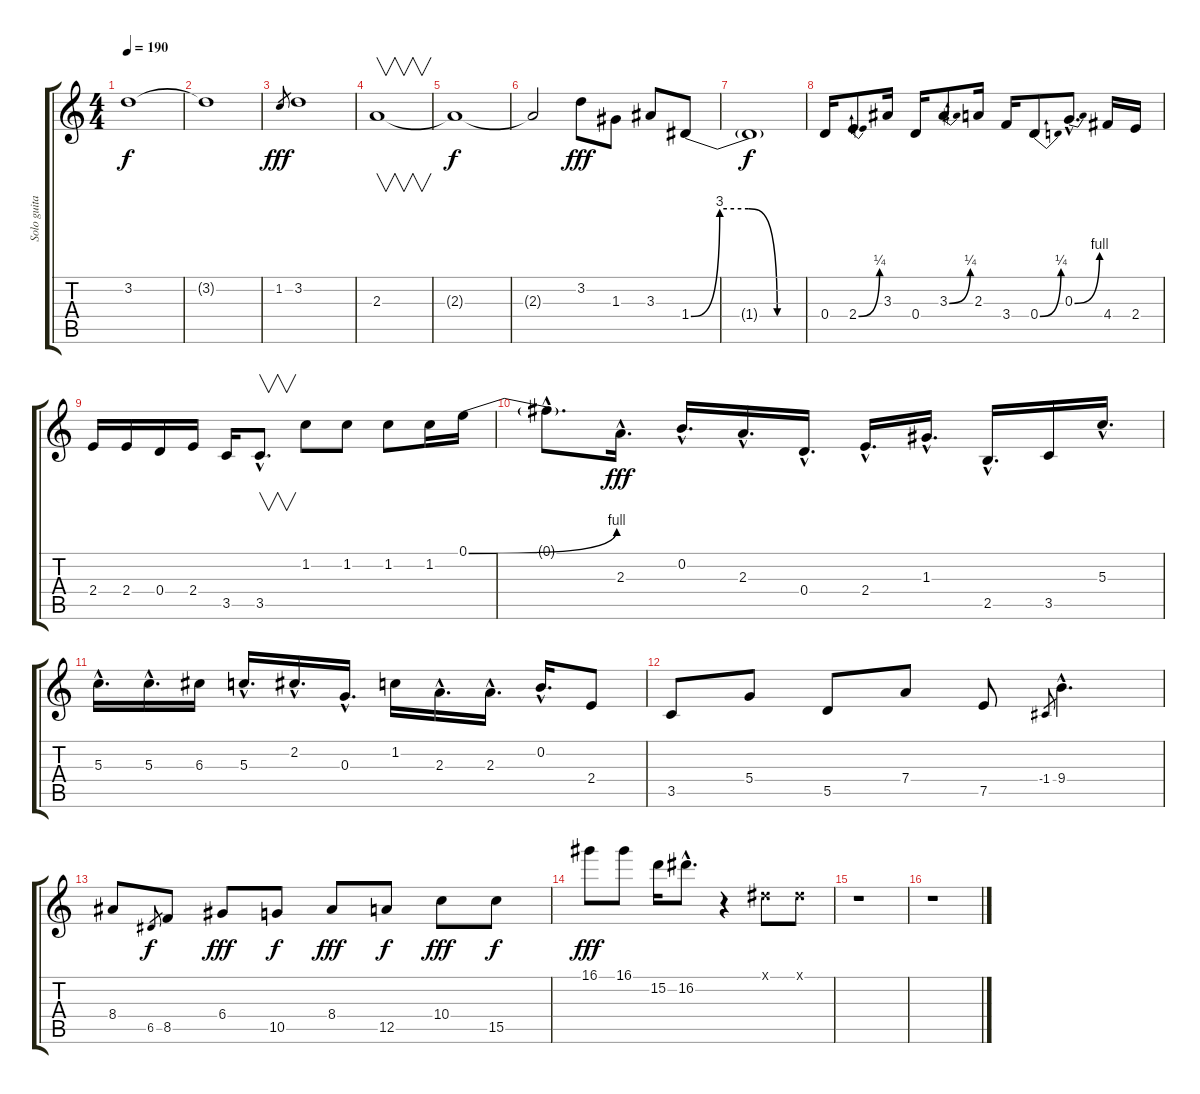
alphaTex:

\track ("Solo guitar" "Solo guita") {instrument overdrivenguitar}
\staff {score tabs}
\tuning (E4 B3 G3 D3 A2 E2) {hide}
\ts (4 4)
\tempo 190
\clef g2
\ks c
3.2{t}.1{dy f} |
3.2{t}.1 |
1.2.8{gr dy fff} 3.2.1 |
2.3.1{v} |
2.3{t}.1{dy f} |
2.3{t}.2 3.2.8{dy fff} 1.3.8 3.3.8 1.4{be (custom 0 0 15 12 30 12 45 0 60 0)}.8 |
1.4{t}.1{dy f} |
0.4.16 2.4{be (bend 0 0 60 1)}.8 3.3.16 0.4.16 3.3{be (bend 0 0 60 1)}.8 2.3.16 3.4.16 0.4{be (bend 0 0 60 1)}.8 0.3{be (bend 0 0 60 4) hac}.8{d} 4.4.16 2.4.16 |
2.4.16 2.4.16 0.4.16 2.4.16 3.5.16 3.5{hac}.8{v d} 1.2.8 1.2.8 1.2.8 1.2.16 0.1{be (bend 0 0 60 4)}.16 |
0.1{hac t}.8{d} 2.3{hac}.16{d dy fff} 0.2{hac}.16{d} 2.3{hac}.16{d} 0.4{hac}.16{d} 2.4{hac}.16{d} 1.3{hac}.16{d} 2.5{hac}.16{d} 3.5.16 5.3{hac}.16{d} |
5.3{hac}.16{d} 5.3{hac}.16{d} 6.3.16 5.3{hac}.16{d} 2.2{hac}.16{d} 0.3{hac}.16{d} 1.2.16 2.3{hac}.16{d} 2.3{hac}.16{d} 0.2{hac}.16{d} 2.4.8 |
3.5.8 5.4.8 5.5.8 7.4.8 7.5.8 -1.4.8{gr} 9.4{hac}.4{d} |
8.4.8 6.5.8{gr dy f} 8.5.8 6.4.8{dy fff} 10.5.8{dy f} 8.4.8{dy fff} 12.5.8{dy f} 10.4.8{dy fff} 15.5.8{dy f} |
16.1.8{dy fff} 16.1.8 15.2.16 16.2{hac}.8{d} r.4 -1.1{x}.8 -1.1{x}.8 |
r.1 |
r.1
